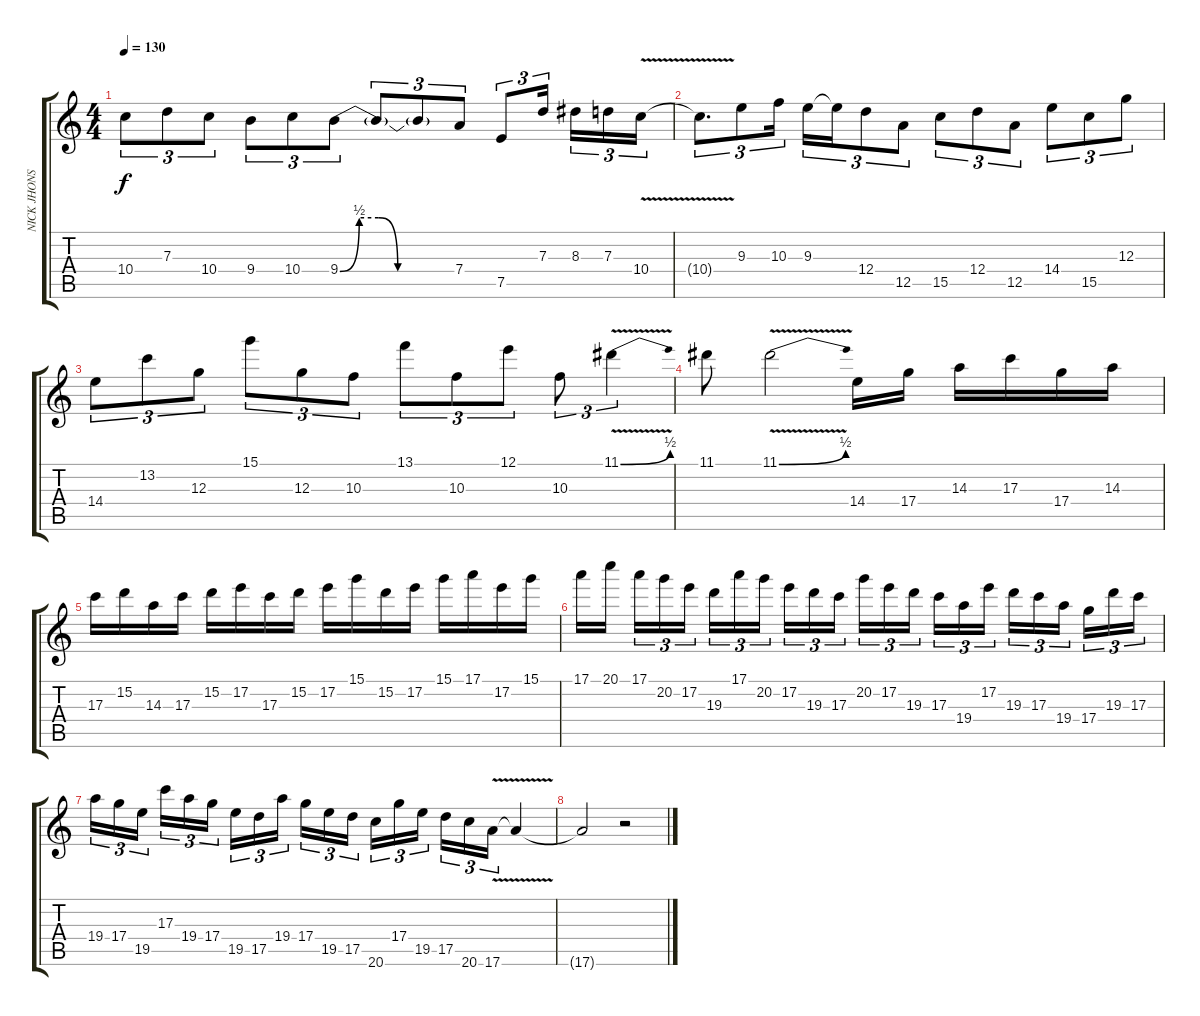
\track ("NICK JHONSON" "NICK JHONS") {instrument distortionguitar}
\staff {score tabs}
\tuning (E4 B3 G3 D3 A2 E2) {hide}
\ts (4 4)
\tempo 130
\clef g2
\ks c
10.4.8{tu (3 2) dy f} 7.3.8{tu (3 2)} 10.4.8{tu (3 2)} 9.4.8{tu (3 2)} 10.4.8{tu (3 2)} 9.4{be (custom 0 0 10 2 20 2 30 0 60 0)}.8{tu (3 2)} 9.4{t}.8{tu (3 2)} 9.4{t}.8{tu (3 2)} 7.4.8{tu (3 2)} 7.5.8{tu (3 2)} 7.3.16{tu (3 2) beam splitsecondary} 8.3.16{tu (3 2)} 7.3.16{tu (3 2)} 10.4{v}.16{tu (3 2)} |
10.4{t}.8{d tu (3 2)} 9.3.8{tu (3 2)} 10.3.16{tu (3 2)} 9.3.16{tu (3 2)} 9.3{t}.16{tu (3 2)} 12.4.8{tu (3 2)} 12.5.8{tu (3 2)} 15.5.8{tu (3 2)} 12.4.8{tu (3 2)} 12.5.8{tu (3 2)} 14.4.8{tu (3 2)} 15.5.8{tu (3 2)} 12.3.8{tu (3 2)} |
14.4.8{tu (3 2)} 13.2.8{tu (3 2)} 12.3.8{tu (3 2)} 15.1.8{tu (3 2)} 12.3.8{tu (3 2)} 10.3.8{tu (3 2)} 13.1.8{tu (3 2)} 10.3.8{tu (3 2)} 12.1.8{tu (3 2)} 10.3.8{tu (3 2)} 11.1{be (bend 0 0 60 2) v}.4{tu (3 2)} |
11.1.8 11.1{be (bend 0 0 60 2) v}.2 14.4.16 17.4.16 14.3.16 17.3.16 17.4.16 14.3.16 |
17.3.16 15.2.16 14.3.16 17.3.16 15.2.16 17.2.16 17.3.16 15.2.16 17.2.16 15.1.16 15.2.16 17.2.16 15.1.16 17.1.16 17.2.16 15.1.16 |
17.1.16 20.1.16{beam splitsecondary} 17.1.16{tu (3 2)} 20.2.16{tu (3 2)} 17.2.16{tu (3 2)} 19.3.16{tu (3 2)} 17.1.16{tu (3 2)} 20.2.16{tu (3 2) beam splitsecondary} 17.2.16{tu (3 2)} 19.3.16{tu (3 2)} 17.3.16{tu (3 2)} 20.2.16{tu (3 2)} 17.2.16{tu (3 2)} 19.3.16{tu (3 2) beam splitsecondary} 17.3.16{tu (3 2)} 19.4.16{tu (3 2)} 17.2.16{tu (3 2)} 19.3.16{tu (3 2)} 17.3.16{tu (3 2)} 19.4.16{tu (3 2) beam splitsecondary} 17.4.16{tu (3 2)} 19.3.16{tu (3 2)} 17.3.16{tu (3 2)} |
19.4.16{tu (3 2)} 17.4.16{tu (3 2)} 19.5.16{tu (3 2) beam splitsecondary} 17.3.16{tu (3 2)} 19.4.16{tu (3 2)} 17.4.16{tu (3 2)} 19.5.16{tu (3 2)} 17.5.16{tu (3 2)} 19.4.16{tu (3 2) beam splitsecondary} 17.4.16{tu (3 2)} 19.5.16{tu (3 2)} 17.5.16{tu (3 2)} 20.6.16{tu (3 2)} 17.4.16{tu (3 2)} 19.5.16{tu (3 2) beam splitsecondary} 17.5.16{tu (3 2)} 20.6.16{tu (3 2)} 17.6{v}.16{tu (3 2)} 17.6{t}.4 |
17.6{t}.2 r.2
